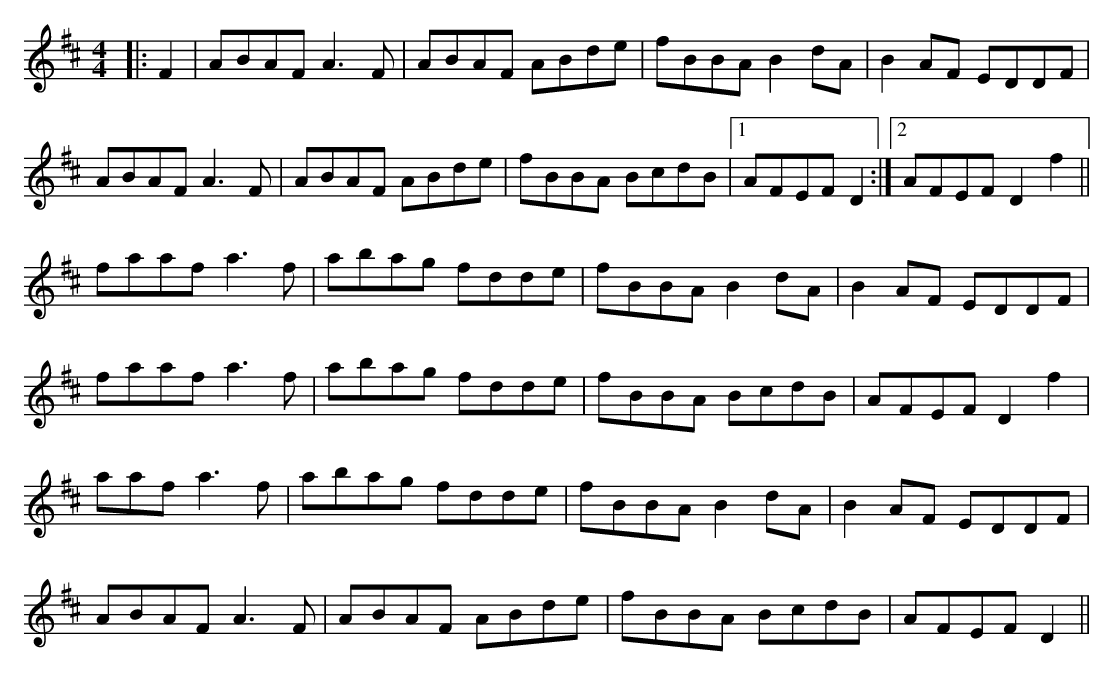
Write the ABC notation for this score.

X:1
M:4/4
K:D
|:F2|ABAF A3F|ABAF ABde|fBBA B2 dA|B2 AF EDDF|
ABAF A3F|ABAF ABde|fBBA BcdB|1 AFEF D2:|2 AFEF D2 f2||
faaf a3 f|abag fdde|fBBA B2 dA|B2 AF EDDF|
faaf a3 f|abag fdde|fBBA BcdB|AFEF D2 f2|
aaf a3 f|abag fdde|fBBA B2 dA|B2 AF EDDF|
ABAF A3F|ABAF ABde|fBBA BcdB|AFEF D2||
